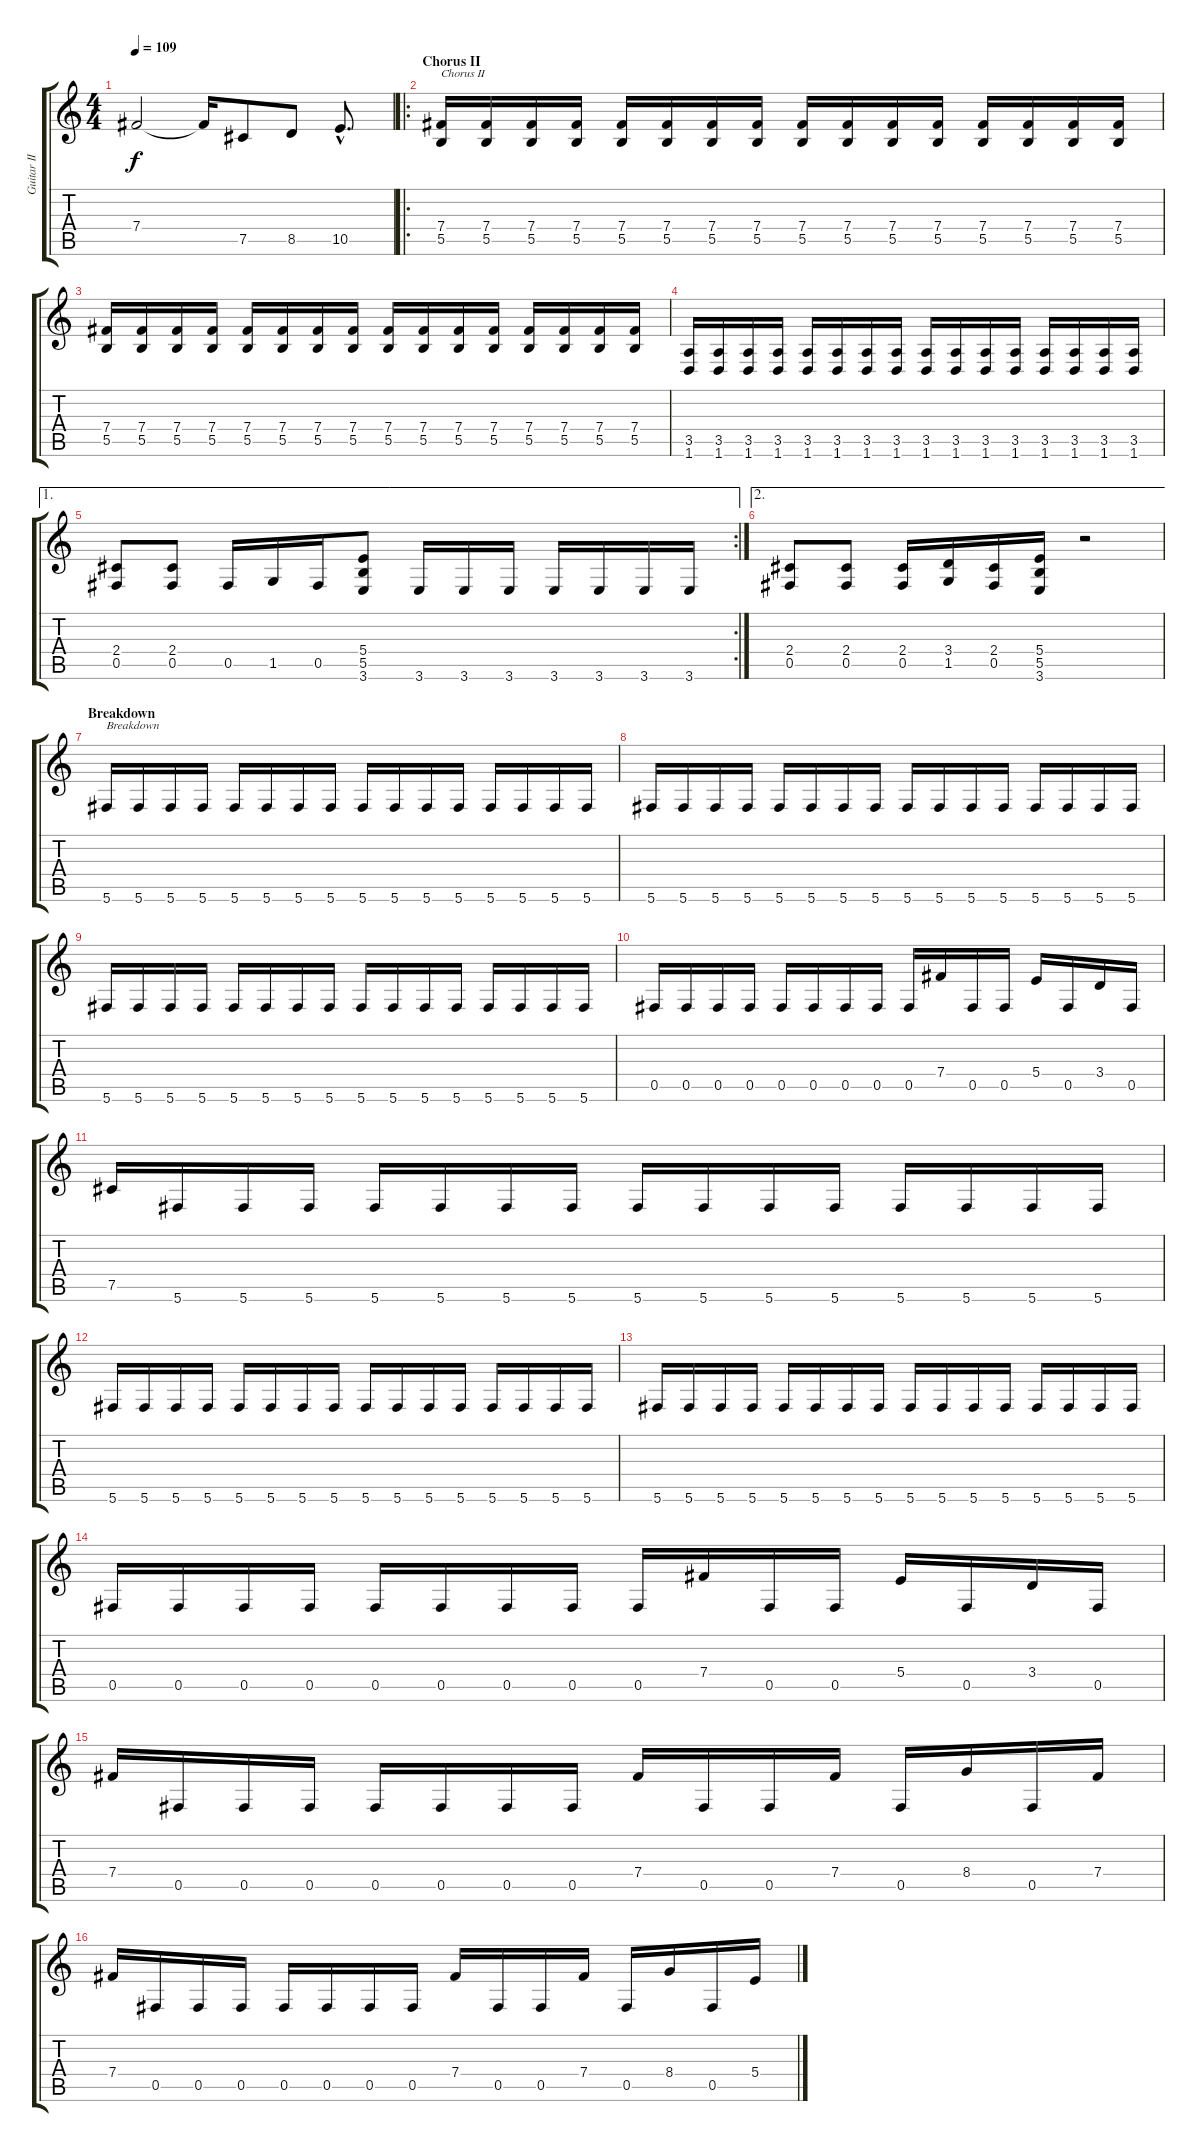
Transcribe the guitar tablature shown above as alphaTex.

\track ("Guitar II [Henriksson]" "Guitar II ") {instrument distortionguitar}
\staff {score tabs}
\tuning (Db4 Ab3 E3 B2 Gb2 Db2) {hide}
\ts (4 4)
\tempo 109
\clef g2
\ks c
7.4.2{dy f} 7.4{t}.16 7.5.8 8.5.8 10.5{hac}.8{d} |
\ro
\section ("" "Chorus II")
(7.4 5.5).16{txt "Chorus II"} (7.4 5.5).16 (7.4 5.5).16 (7.4 5.5).16 (7.4 5.5).16 (7.4 5.5).16 (7.4 5.5).16 (7.4 5.5).16 (7.4 5.5).16 (7.4 5.5).16 (7.4 5.5).16 (7.4 5.5).16 (7.4 5.5).16 (7.4 5.5).16 (7.4 5.5).16 (7.4 5.5).16 |
(7.4 5.5).16 (7.4 5.5).16 (7.4 5.5).16 (7.4 5.5).16 (7.4 5.5).16 (7.4 5.5).16 (7.4 5.5).16 (7.4 5.5).16 (7.4 5.5).16 (7.4 5.5).16 (7.4 5.5).16 (7.4 5.5).16 (7.4 5.5).16 (7.4 5.5).16 (7.4 5.5).16 (7.4 5.5).16 |
(3.5 1.6).16 (3.5 1.6).16 (3.5 1.6).16 (3.5 1.6).16 (3.5 1.6).16 (3.5 1.6).16 (3.5 1.6).16 (3.5 1.6).16 (3.5 1.6).16 (3.5 1.6).16 (3.5 1.6).16 (3.5 1.6).16 (3.5 1.6).16 (3.5 1.6).16 (3.5 1.6).16 (3.5 1.6).16 |
\ae 1
\rc 2
(2.4 0.5).8 (2.4 0.5).8 0.5.16 1.5.16 0.5.16 (5.4 5.5 3.6).8 3.6.16 3.6.16 3.6.16 3.6.16 3.6.16 3.6.16 3.6.16 |
\ae 2
(2.4 0.5).8 (2.4 0.5).8 (2.4 0.5).16 (3.4 1.5).16 (2.4 0.5).16 (5.4 5.5 3.6).16 r.2 |
\section ("" "Breakdown")
5.6.16{txt "Breakdown"} 5.6.16 5.6.16 5.6.16 5.6.16 5.6.16 5.6.16 5.6.16 5.6.16 5.6.16 5.6.16 5.6.16 5.6.16 5.6.16 5.6.16 5.6.16 |
5.6.16 5.6.16 5.6.16 5.6.16 5.6.16 5.6.16 5.6.16 5.6.16 5.6.16 5.6.16 5.6.16 5.6.16 5.6.16 5.6.16 5.6.16 5.6.16 |
5.6.16 5.6.16 5.6.16 5.6.16 5.6.16 5.6.16 5.6.16 5.6.16 5.6.16 5.6.16 5.6.16 5.6.16 5.6.16 5.6.16 5.6.16 5.6.16 |
0.5.16 0.5.16 0.5.16 0.5.16 0.5.16 0.5.16 0.5.16 0.5.16 0.5.16 7.4.16 0.5.16 0.5.16 5.4.16 0.5.16 3.4.16 0.5.16 |
7.5.16 5.6.16 5.6.16 5.6.16 5.6.16 5.6.16 5.6.16 5.6.16 5.6.16 5.6.16 5.6.16 5.6.16 5.6.16 5.6.16 5.6.16 5.6.16 |
5.6.16 5.6.16 5.6.16 5.6.16 5.6.16 5.6.16 5.6.16 5.6.16 5.6.16 5.6.16 5.6.16 5.6.16 5.6.16 5.6.16 5.6.16 5.6.16 |
5.6.16 5.6.16 5.6.16 5.6.16 5.6.16 5.6.16 5.6.16 5.6.16 5.6.16 5.6.16 5.6.16 5.6.16 5.6.16 5.6.16 5.6.16 5.6.16 |
0.5.16 0.5.16 0.5.16 0.5.16 0.5.16 0.5.16 0.5.16 0.5.16 0.5.16 7.4.16 0.5.16 0.5.16 5.4.16 0.5.16 3.4.16 0.5.16 |
7.4.16 0.5.16 0.5.16 0.5.16 0.5.16 0.5.16 0.5.16 0.5.16 7.4.16 0.5.16 0.5.16 7.4.16 0.5.16 8.4.16 0.5.16 7.4.16 |
7.4.16 0.5.16 0.5.16 0.5.16 0.5.16 0.5.16 0.5.16 0.5.16 7.4.16 0.5.16 0.5.16 7.4.16 0.5.16 8.4.16 0.5.16 5.4.16
